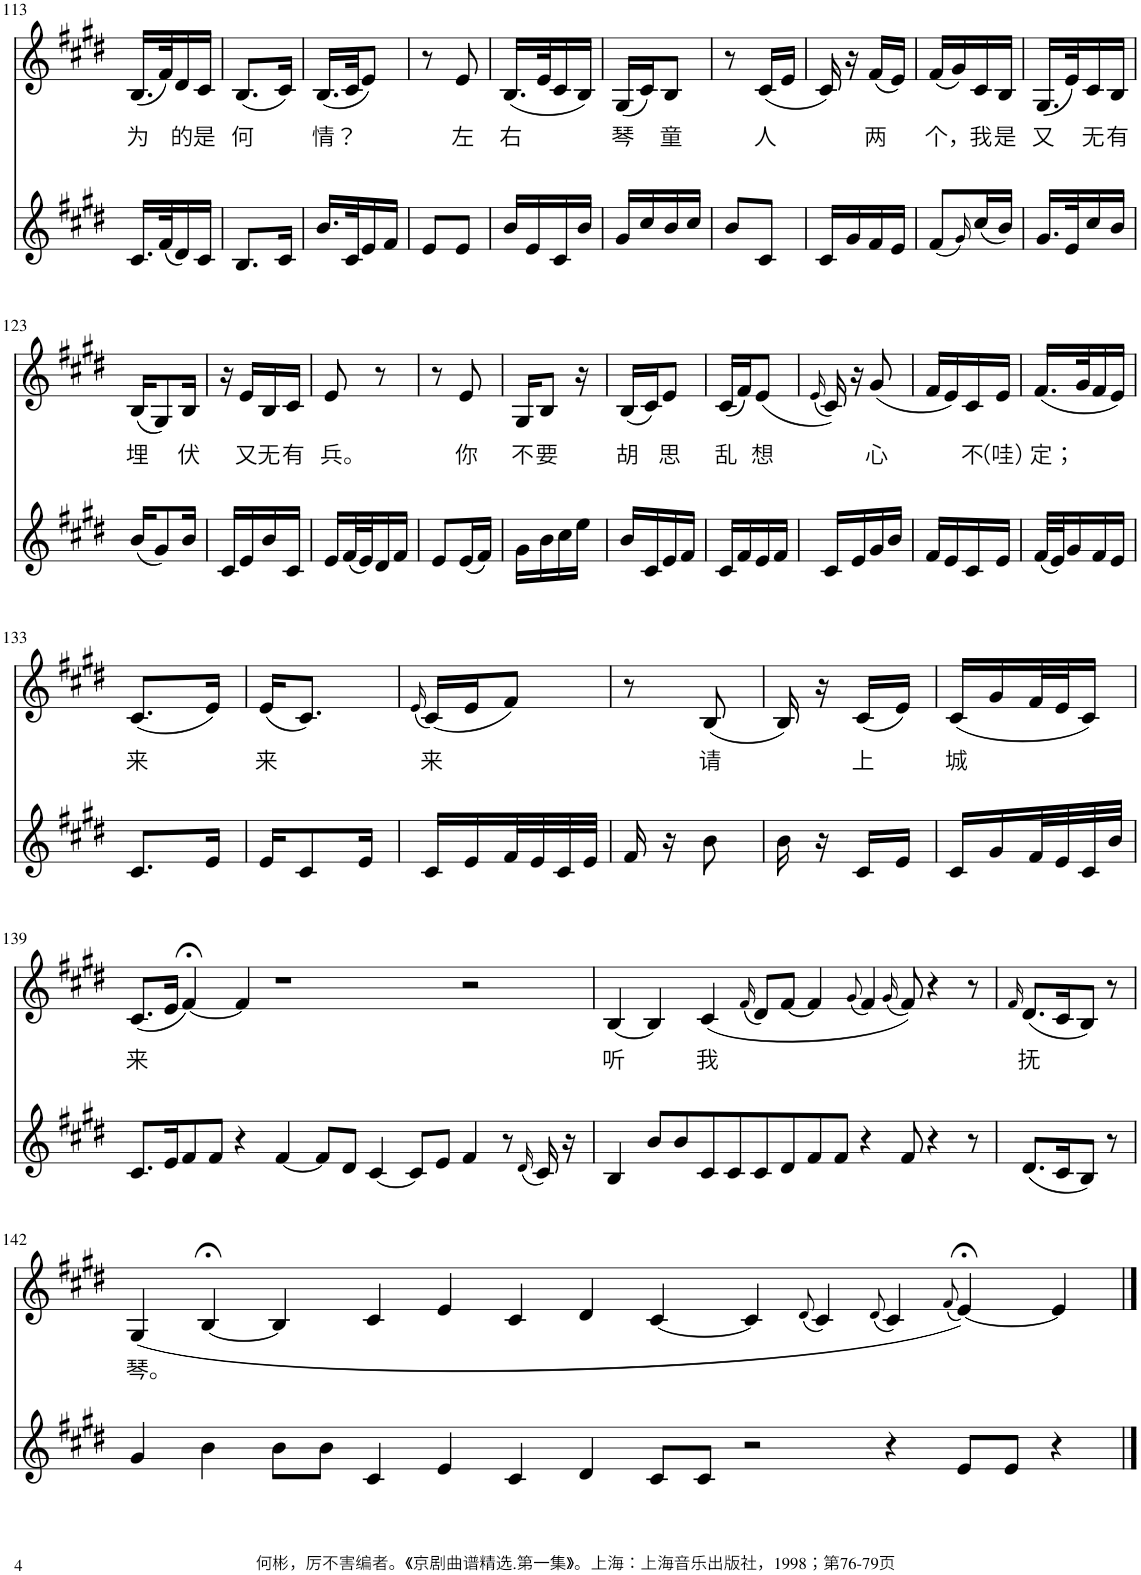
**kern	**kern	**text
*part2	*part1	*part1
*staff2	*staff1	*staff1
*I"Piano	*I"Piano	*
*I'Pno	*I'Pno	*
!!LO:PB:g=z
*clefG2	*clefG2	*
*k[f#c#g#d#]	*k[f#c#g#d#]	*
*M1/4	*M1/4	*
=113	=113	=113
!	!	!LO:LY:b
16.c#/LL	(16.B/LL	为
(32f#/K	32f#/K)	.
!	!	!LO:LY:b
16d#/)	16d#/	的
!	!	!LO:LY:b
16c#/JJ	16c#/JJ	是
=114	=114	=114
!	!	!LO:LY:b
8.B/L	(8.B/L	何
16c#/Jk	16c#/Jk)	.
=115	=115	=115
!	!	!LO:LY:b
16.b/LL	(16.B/LL	情？
32c#/K	32c#/JK	.
16e/	8e/J)	.
16f#/JJ	.	.
=116	=116	=116
8e/L	8r	.
!	!	!LO:LY:b
8e/J	8e/	左
=117	=117	=117
!	!	!LO:LY:b
16b/LL	(16.B/LL	右
16e/	.	.
.	32e/K	.
16c#/	16c#/	.
16b/JJ	16B/JJ)	.
=118	=118	=118
!	!	!LO:LY:b
16g#/LL	(16G#/LL	琴
16cc#/	16c#/J)	.
!	!	!LO:LY:b
16b/	8B/J	童
16cc#/JJ	.	.
=119	=119	=119
8b/L	8r	.
!	!	!LO:LY:b
8c#/J	(16c#/LL	人
.	16e/JJ	.
=120	=120	=120
16c#/LL	16c#/)	.
16g#/	16r	.
!	!	!LO:LY:b
16f#/	(16f#/LL	两
16e/JJ	16e/JJ)	.
=121	=121	=121
!	!	!LO:LY:b
(8f#/L	(16f#/LL	个，
.	16g#/)	.
16qg#/)	.	.
!	!	!LO:LY:b
(16cc#/L	16c#/	我
!	!	!LO:LY:b
16b/JJ)	16B/JJ	是
=122	=122	=122
!	!	!LO:LY:b
16.g#/LL	(16.G#/LL	又
32e/K	32e/K)	.
!	!	!LO:LY:b
16cc#/	16c#/	无
!	!	!LO:LY:b
16b/JJ	16B/JJ	有
!!LO:LB:g=z
=123	=123	=123
!	!	!LO:LY:b
(16b/KL	(16B/KL	埋
8g#/)	8G#/)	.
!	!	!LO:LY:b
16b/Jk	16B/Jk	伏
=124	=124	=124
16c#/LL	16r	.
!	!	!LO:LY:b
16e/	16e/LL	又
!	!	!LO:LY:b
16b/	16B/	无
!	!	!LO:LY:b
16c#/JJ	16c#/JJ	有
=125	=125	=125
!	!	!LO:LY:b
16e/LL	8e/	兵。
(32f#/L	.	.
32e/J)	.	.
16d#/	8r	.
16f#/JJ	.	.
=126	=126	=126
8e/L	8r	.
!	!	!LO:LY:b
(16e/L	8e/	你
16f#/JJ)	.	.
=127	=127	=127
!	!	!LO:LY:b
16g#\LL	16G#/KL	不
!	!	!LO:LY:b
16b\	8B/J	要
16cc#\	.	.
16ee\JJ	16r	.
=128	=128	=128
!	!	!LO:LY:b
16b/LL	(16B/LL	胡
16c#/	16c#/J)	.
!	!	!LO:LY:b
16e/	8e/J	思
16f#/JJ	.	.
=129	=129	=129
!	!	!LO:LY:b
16c#/LL	(16c#/LL	乱
16f#/	16f#/J)	.
!	!	!LO:LY:b
16e/	(8e/J	想
16f#/JJ	.	.
=130	=130	=130
.	(16qe/	.
16c#/LL	16c#/))	.
16e/	16r	.
!	!	!LO:LY:b
16g#/	(8g#/	心
16b/JJ	.	.
=131	=131	=131
16f#/LL	16f#/LL	.
16e/	16e/)	.
!	!	!LO:LY:b
16c#/	16c#/	不
!	!	!LO:LY:b
16e/JJ	16e/JJ	（哇）
=132	=132	=132
!	!	!LO:LY:b
(32f#/LLL	(16.f#/LL	定；
32e/J)	.	.
16g#/	.	.
.	32g#/K	.
16f#/	16f#/	.
16e/JJ	16e/JJ)	.
!!LO:LB:g=z
=133	=133	=133
!	!	!LO:LY:b
8.c#/L	(8.c#/L	来
16e/Jk	16e/Jk)	.
=134	=134	=134
!	!	!LO:LY:b
16e/KL	(16e/KL	来
8c#/	8.c#/J)	.
16e/Jk	.	.
=135	=135	=135
.	(16qe/	.
!	!	!LO:LY:b
16c#/LL	(16c#/LL)	来
16e/	16e/J	.
32f#/L	8f#/J)	.
32e/	.	.
32c#/	.	.
32e/JJJ	.	.
=136	=136	=136
16f#/	8r	.
16r	.	.
!	!	!LO:LY:b
8b\	(8B/	请
=137	=137	=137
16b\	16B/)	.
16r	16r	.
!	!	!LO:LY:b
16c#/LL	(16c#/LL	上
16e/JJ	16e/JJ)	.
=138	=138	=138
!	!	!LO:LY:b
16c#/LL	(16c#/LL	城
16g#/	16g#/	.
32f#/L	32f#/L	.
32e/	32e/J	.
32c#/	16c#/JJ)	.
32b/JJJ	.	.
!!LO:LB:g=z
=139	=139	=139
!	!	!LO:LY:b
8.c#/L	(8.c#/L	来
16e/K	16e/Jk	.
8f#/	[4f#;</)	.
8f#/J	.	.
4r	4f#/]	.
[4f#/	1r	.
8f#/L]	.	.
8d#/J	.	.
[4c#/	.	.
8c#/L]	.	.
8e/J	.	.
4f#/	2r	.
8r	.	.
(16qd#/	.	.
16c#/)	.	.
16r	.	.
=140	=140	=140
!	!	!LO:LY:b
4B/	[4B/	听
8b/L	4B/]	.
8b/	.	.
!	!	!LO:LY:b
8c#/	(4c#/	我
8c#/	.	.
.	(16qf#/	.
8c#/	8d#/L)	.
8d#/	[8f#/J	.
8f#/	4f#/]	.
8f#/J	.	.
.	(8qg#/	.
4r	4f#/)	.
.	(16qg#/	.
8f#/	8f#/))	.
4r	4r	.
8r	8r	.
=141	=141	=141
.	16qf#/	.
!	!	!LO:LY:b
(8.d#/L	(8.d#/L	抚
16c#/K	16c#/K	.
8B/J)	8B/J)	.
8r	8r	.
!!LO:LB:g=z
=142	=142	=142
!	!	!LO:LY:b
4g#/	(4G#/	琴。
4b\	[4B;</	.
8b\L	4B/]	.
8b\J	.	.
4c#/	4c#/	.
4e/	4e/	.
4c#/	4c#/	.
4d#/	4d#/	.
8c#/L	[4c#/	.
8c#/J	.	.
2r	4c#/]	.
.	(8qd#/	.
.	4c#/)	.
.	(8qd#/	.
4r	4c#/)	.
.	(8qf#/	.
8e/L	[4e;</))	.
8e/J	.	.
4r	4e/]	.
==	==	==
*-	*-	*-
